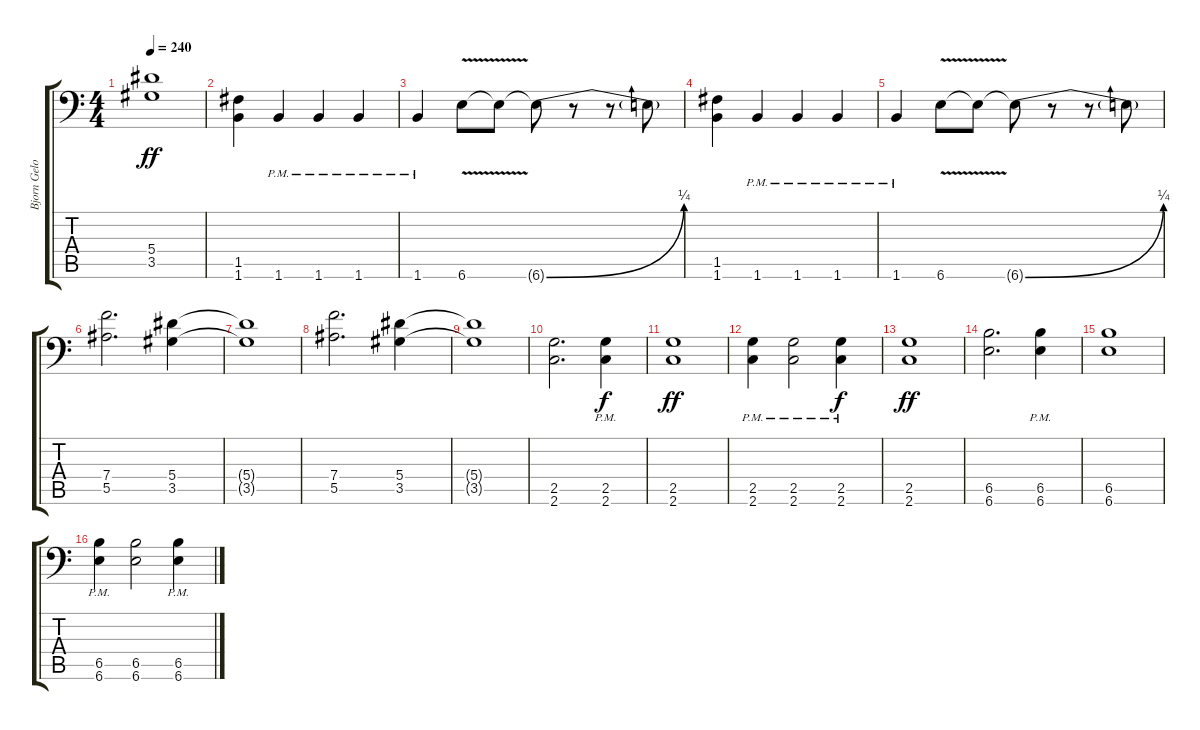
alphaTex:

\track ("Bjorn Gelotte" "Bjorn Gelo") {instrument distortionguitar}
\staff {score tabs}
\tuning (C4 G3 Eb3 Bb2 F2 Bb1) {hide}
\ts (4 4)
\tempo 240
\clef f4
\ks c
(5.4{t} 3.5{t}).1{dy ff} |
(1.5 1.6).4 1.6{pm}.4 1.6{pm}.4 1.6{pm}.4 |
1.6{pm}.4 6.6{v}.8 6.6{t}.8 6.6{be (bend 0 0 60 1) t}.8 r.8 r.8 6.6{t}.8 |
(1.5 1.6).4 1.6{pm}.4 1.6{pm}.4 1.6{pm}.4 |
1.6{pm}.4 6.6{v}.8 6.6{t}.8 6.6{be (bend 0 0 60 1) t}.8 r.8 r.8 6.6{t}.8 |
(7.4 5.5).2{d} (5.4 3.5).4 |
(5.4{t} 3.5{t}).1 |
(7.4 5.5).2{d} (5.4 3.5).4 |
(5.4{t} 3.5{t}).1 |
(2.5 2.6).2{d} (2.5{pm} 2.6{pm}).4{dy f} |
(2.5 2.6).1{dy ff} |
(2.5{pm} 2.6).4 (2.5{pm} 2.6).2 (2.5{pm} 2.6{pm}).4{dy f} |
(2.5 2.6).1{dy ff} |
(6.5 6.6).2{d} (6.5{pm} 6.6{pm}).4 |
(6.5 6.6).1 |
(6.5{pm} 6.6{pm}).4 (6.5 6.6).2 (6.5{pm} 6.6{pm}).4
